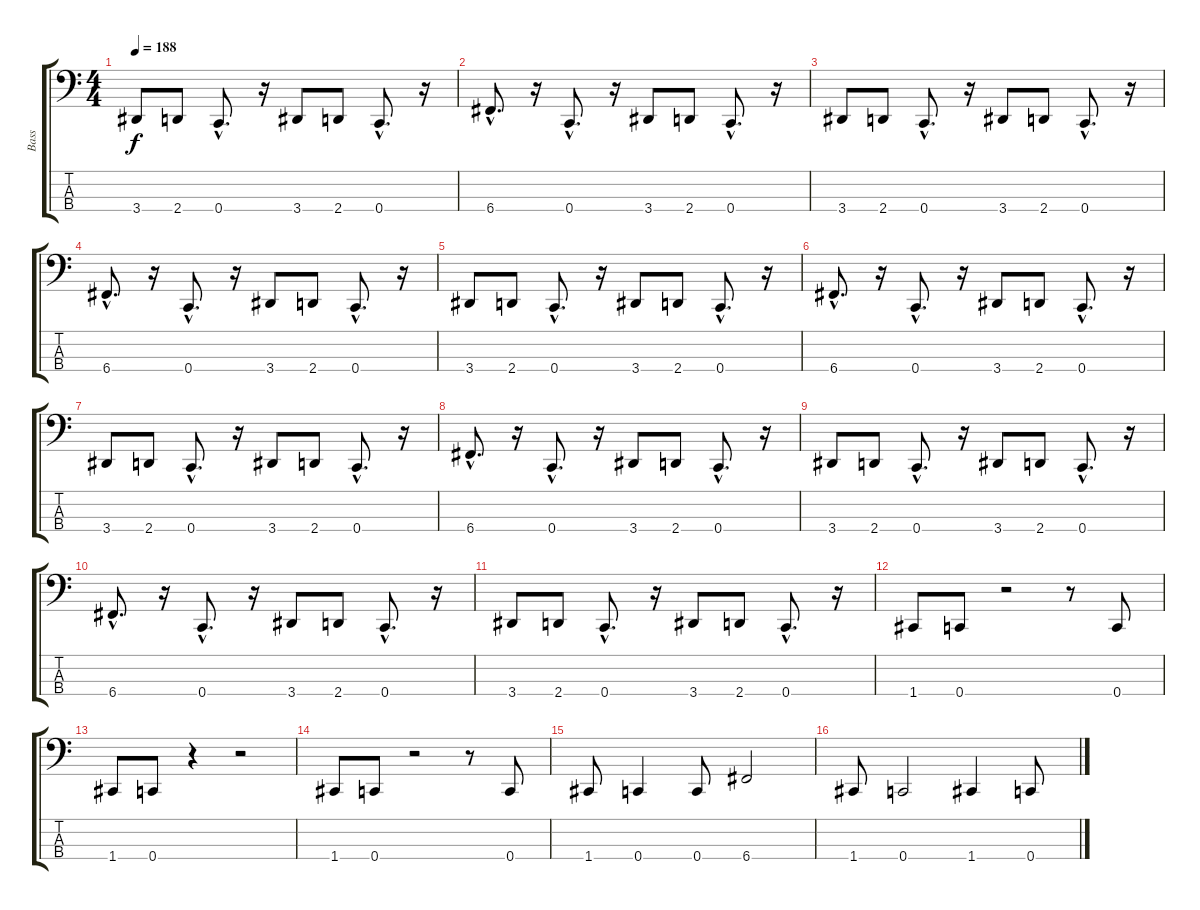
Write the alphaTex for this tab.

\track ("Bass" "Bass") {instrument electricbasspick}
\staff {score tabs}
\tuning (F2 C2 G1 C1) {hide}
\ts (4 4)
\tempo 188
\clef f4
\ks c
3.4.8{dy f} 2.4.8 0.4{hac}.8{d} r.16 3.4.8 2.4.8 0.4{hac}.8{d} r.16 |
6.4{hac}.8{d} r.16 0.4{hac}.8{d} r.16 3.4.8 2.4.8 0.4{hac}.8{d} r.16 |
3.4.8 2.4.8 0.4{hac}.8{d} r.16 3.4.8 2.4.8 0.4{hac}.8{d} r.16 |
6.4{hac}.8{d} r.16 0.4{hac}.8{d} r.16 3.4.8 2.4.8 0.4{hac}.8{d} r.16 |
3.4.8 2.4.8 0.4{hac}.8{d} r.16 3.4.8 2.4.8 0.4{hac}.8{d} r.16 |
6.4{hac}.8{d} r.16 0.4{hac}.8{d} r.16 3.4.8 2.4.8 0.4{hac}.8{d} r.16 |
3.4.8 2.4.8 0.4{hac}.8{d} r.16 3.4.8 2.4.8 0.4{hac}.8{d} r.16 |
6.4{hac}.8{d} r.16 0.4{hac}.8{d} r.16 3.4.8 2.4.8 0.4{hac}.8{d} r.16 |
3.4.8 2.4.8 0.4{hac}.8{d} r.16 3.4.8 2.4.8 0.4{hac}.8{d} r.16 |
6.4{hac}.8{d} r.16 0.4{hac}.8{d} r.16 3.4.8 2.4.8 0.4{hac}.8{d} r.16 |
3.4.8 2.4.8 0.4{hac}.8{d} r.16 3.4.8 2.4.8 0.4{hac}.8{d} r.16 |
1.4.8 0.4.8 r.2 r.8 0.4.8 |
1.4.8 0.4.8 r.4 r.2 |
1.4.8 0.4.8 r.2 r.8 0.4.8 |
1.4.8 0.4.4 0.4.8 6.4.2 |
1.4.8 0.4.2 1.4.4 0.4.8
